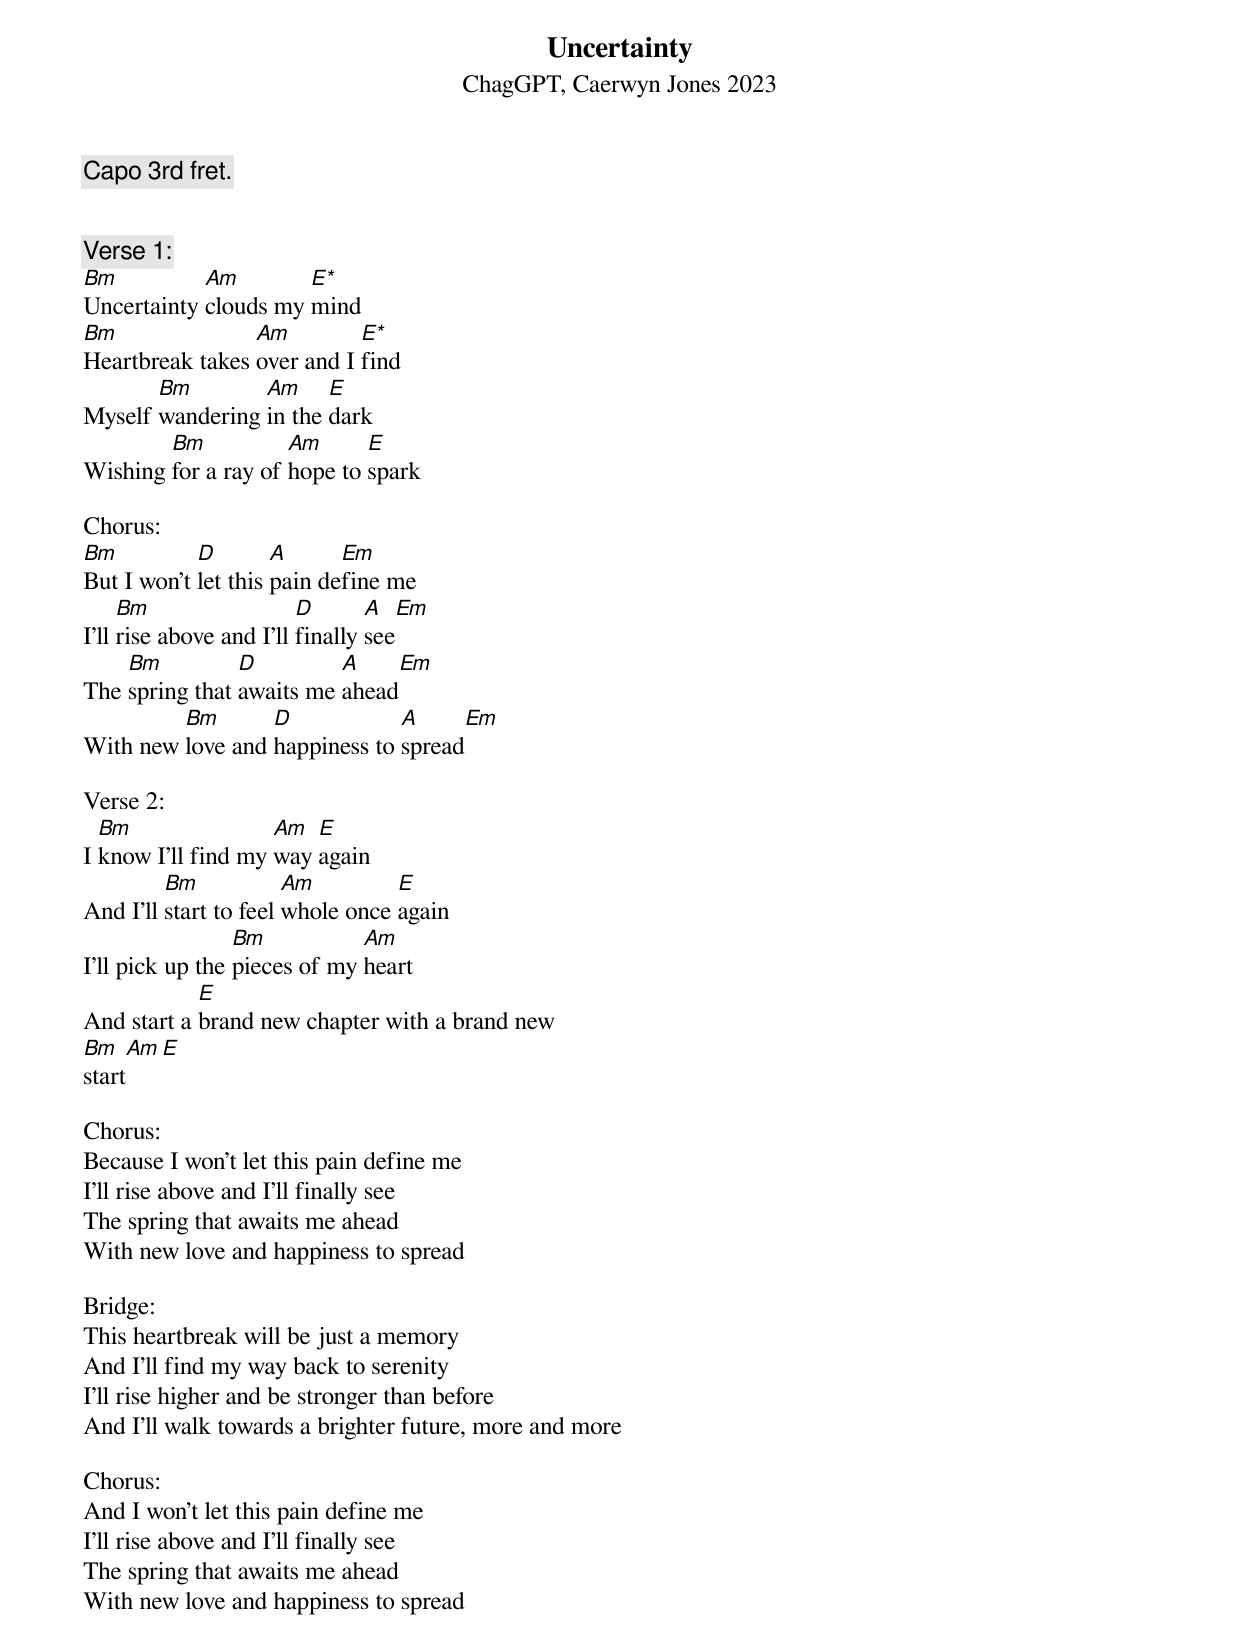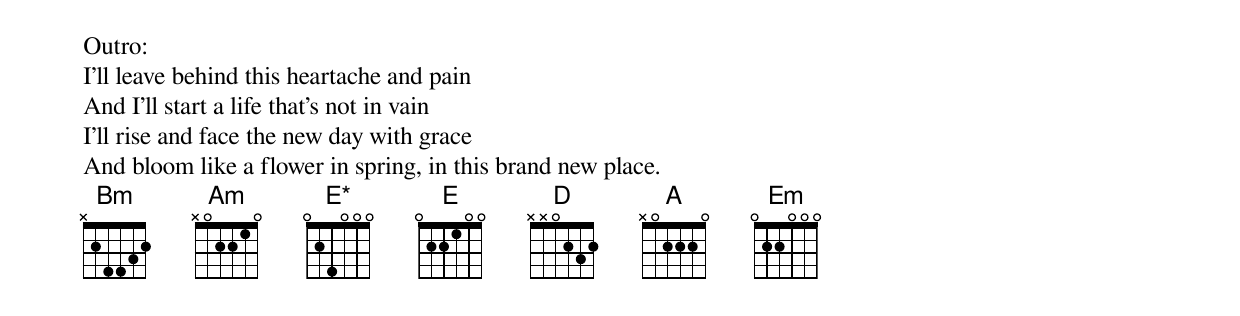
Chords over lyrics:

Uncertainty
ChagGPT, Caerwyn Jones 2023

Capo 3rd fret.

E*: 024000

Verse 1:
Bm          Am        E*
Uncertainty clouds my mind
Bm               Am         E*
Heartbreak takes over and I find
       Bm        Am     E
Myself wandering in the dark
        Bm           Am      E
Wishing for a ray of hope to spark

Chorus:
Bm          D        A      Em
But I won't let this pain define me
     Bm                  D       A       Em
I'll rise above and I'll finally see
    Bm          D         A     Em
The spring that awaits me ahead
         Bm       D            A      Em
With new love and happiness to spread

Verse 2:
  Bm                Am  E
I know I'll find my way again
         Bm            Am         E
And I'll start to feel whole once again
                 Bm           Am
I'll pick up the pieces of my heart
            E
And start a brand new chapter with a brand new
Bm   Am   E
start

Chorus:
Because I won't let this pain define me
I'll rise above and I'll finally see
The spring that awaits me ahead
With new love and happiness to spread

Bridge:
This heartbreak will be just a memory
And I'll find my way back to serenity
I'll rise higher and be stronger than before
And I'll walk towards a brighter future, more and more

Chorus:
And I won't let this pain define me
I'll rise above and I'll finally see
The spring that awaits me ahead
With new love and happiness to spread

Outro:
I'll leave behind this heartache and pain
And I'll start a life that's not in vain
I'll rise and face the new day with grace
And bloom like a flower in spring, in this brand new place.
